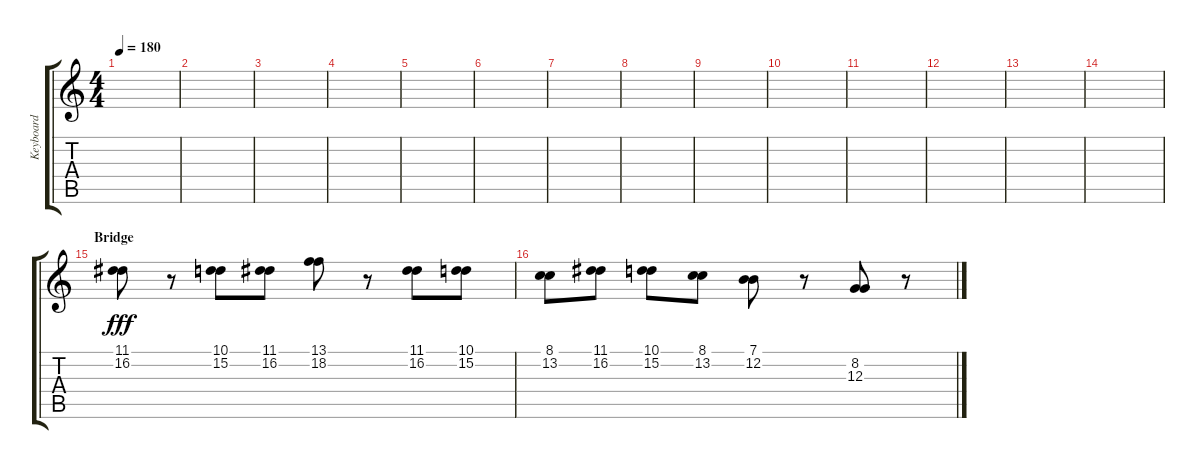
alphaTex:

\track ("Keyboard" "Keyboard") {instrument stringensemble1}
\staff {score tabs}
\tuning (E4 B3 G3 D3 A2 E2) {hide}
\ts (4 4)
\tempo 180
\clef g2
\ks c
|
|
|
|
|
|
|
|
|
|
|
|
|
|
\section ("" "Bridge")
(11.1 16.2).8{dy fff} r.8 (10.1 15.2).8 (11.1 16.2).8 (13.1 18.2).8 r.8 (11.1 16.2).8 (10.1 15.2).8 |
(8.1 13.2).8 (11.1 16.2).8 (10.1 15.2).8 (8.1 13.2).8 (7.1 12.2).8 r.8 (8.2 12.3).8 r.8
